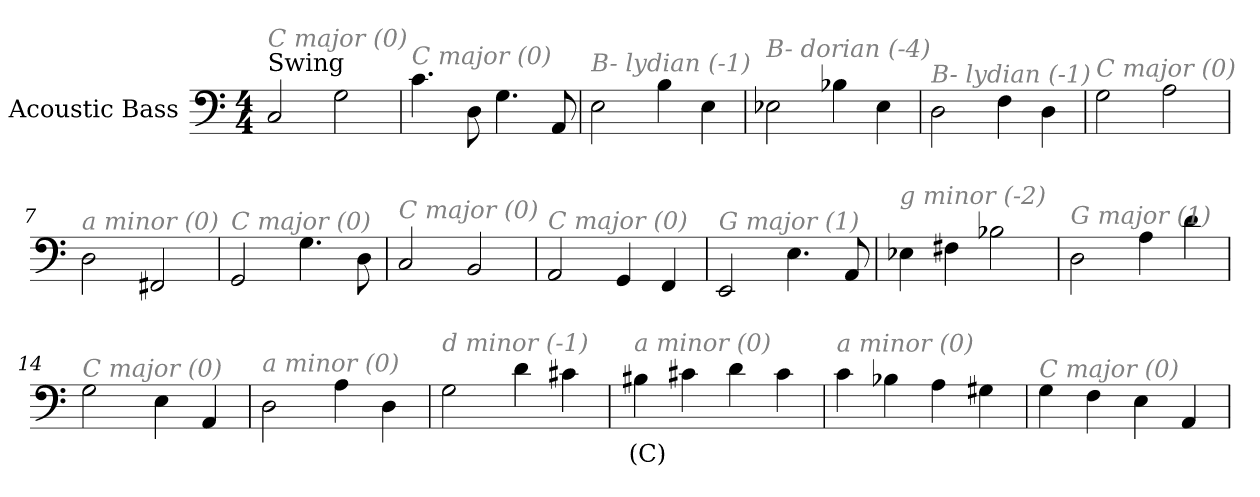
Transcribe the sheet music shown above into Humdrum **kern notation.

**kern	**text
*part1	*part1
*staff1	*staff1
*I"Acoustic Bass	*
*clefF4	*
*ITrd7c12	*
*k[]	*
*C:	*
*M4/4	*
*MM120	*
=1	=1
!LO:TX:a:t=Swing	!
!LO:TX:i:color=#808080:t=C major (0)	!
2CC	.
2GG	.
=2	=2
!LO:TX:i:color=#808080:t=C major (0)	!
4.C	.
8DD	.
4.GG	.
8AAA	.
=3	=3
!LO:TX:i:color=#808080:t=B- lydian (-1)	!
2EE	.
4BB	.
4EE	.
=4	=4
!LO:TX:i:color=#808080:t=B- dorian (-4)	!
2EE-X	.
4BB-X	.
4EE-	.
=5	=5
!LO:TX:i:color=#808080:t=B- lydian (-1)	!
2DD	.
4FF	.
4DD	.
=6	=6
!LO:TX:i:color=#808080:t=C major (0)	!
2GG	.
2AA	.
=7	=7
!LO:TX:i:color=#808080:t=a minor (0)	!
2DD	.
2FFF#X	.
=8	=8
!LO:TX:i:color=#808080:t=C major (0)	!
2GGG	.
4.GG	.
8DD	.
=9	=9
!LO:TX:i:color=#808080:t=C major (0)	!
2CC	.
2BBB	.
=10	=10
!LO:TX:i:color=#808080:t=C major (0)	!
2AAA	.
4GGG	.
4FFF	.
=11	=11
!LO:TX:i:color=#808080:t=G major (1)	!
2EEE	.
4.EE	.
8AAA	.
=12	=12
!LO:TX:i:color=#808080:t=g minor (-2)	!
4EE-X	.
4FF#X	.
2BB-X	.
=13	=13
!LO:TX:i:color=#808080:t=G major (1)	!
2DD	.
4AA	.
4D	.
=14	=14
!LO:TX:i:color=#808080:t=C major (0)	!
2GG	.
4EE	.
4AAA	.
=15	=15
!LO:TX:i:color=#808080:t=a minor (0)	!
2DD	.
4AA	.
4DD	.
=16	=16
!LO:TX:i:color=#808080:t=d minor (-1)	!
2GG	.
4D	.
4C#X	.
=17	=17
!LO:TX:i:color=#808080:t=a minor (0)	!
4BB#Xi	(C)
4C#X	.
4D	.
4C#	.
=18	=18
!LO:TX:i:color=#808080:t=a minor (0)	!
4C	.
4BB-X	.
4AA	.
4GG#X	.
=19	=19
!LO:TX:i:color=#808080:t=C major (0)	!
4GG	.
4FF	.
4EE	.
4AAA	.
=	=
*-	*-
